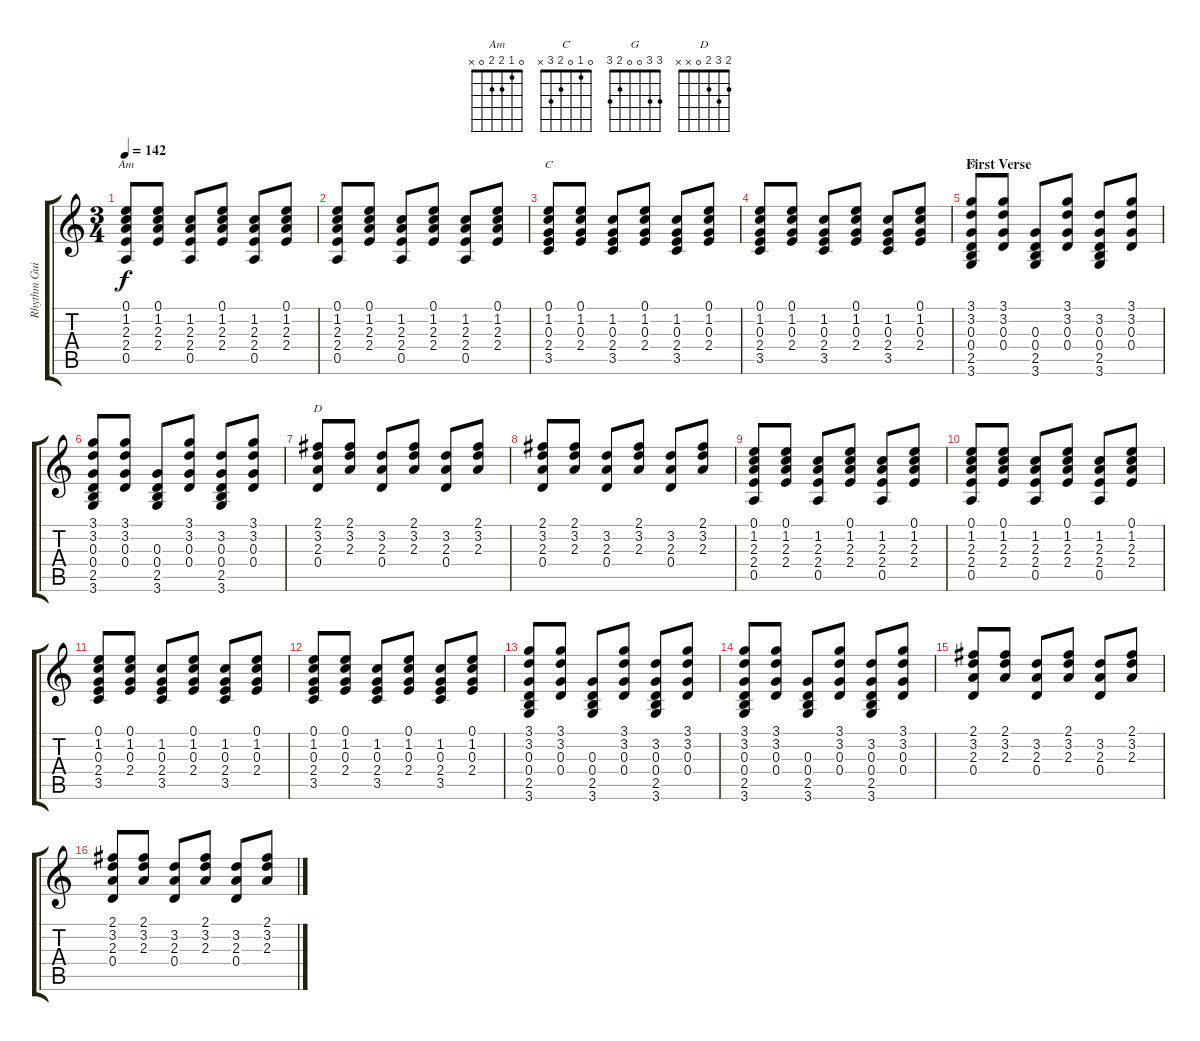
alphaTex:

\track ("Rhythm Guitar (no capo)" "Rhythm Gui") {instrument acousticguitarsteel}
\staff {score tabs}
\tuning (E4 B3 G3 D3 A2 E2) {hide}
\chord ("Am" 0 1 2 2 0 x)
\chord ("C" 0 1 0 2 3 x)
\chord ("G" 3 3 0 0 2 3)
\chord ("D" 2 3 2 0 x x)
\ts (3 4)
\tempo 142
\clef g2
\ks c
(0.1 1.2 2.3 2.4 0.5).8{ch "Am" dy f} (0.1 1.2 2.3 2.4).8 (1.2 2.3 2.4 0.5).8 (0.1 1.2 2.3 2.4).8 (1.2 2.3 2.4 0.5).8 (0.1 1.2 2.3 2.4).8 |
(0.1 1.2 2.3 2.4 0.5).8 (0.1 1.2 2.3 2.4).8 (1.2 2.3 2.4 0.5).8 (0.1 1.2 2.3 2.4).8 (1.2 2.3 2.4 0.5).8 (0.1 1.2 2.3 2.4).8 |
(0.1 1.2 0.3 2.4 3.5).8{ch "C"} (0.1 1.2 0.3 2.4).8 (1.2 0.3 2.4 3.5).8 (0.1 1.2 0.3 2.4).8 (1.2 0.3 2.4 3.5).8 (0.1 1.2 0.3 2.4).8 |
(0.1 1.2 0.3 2.4 3.5).8 (0.1 1.2 0.3 2.4).8 (1.2 0.3 2.4 3.5).8 (0.1 1.2 0.3 2.4).8 (1.2 0.3 2.4 3.5).8 (0.1 1.2 0.3 2.4).8 |
\section ("" "First Verse")
(3.1 3.2 0.3 0.4 2.5 3.6).8{ch "G"} (3.1 3.2 0.3 0.4).8 (0.3 0.4 2.5 3.6).8 (3.1 3.2 0.3 0.4).8 (3.2 0.3 0.4 2.5 3.6).8 (3.1 3.2 0.3 0.4).8 |
(3.1 3.2 0.3 0.4 2.5 3.6).8 (3.1 3.2 0.3 0.4).8 (0.3 0.4 2.5 3.6).8 (3.1 3.2 0.3 0.4).8 (3.2 0.3 0.4 2.5 3.6).8 (3.1 3.2 0.3 0.4).8 |
(2.1 3.2 2.3 0.4).8{ch "D"} (2.1 3.2 2.3).8 (3.2 2.3 0.4).8 (2.1 3.2 2.3).8 (3.2 2.3 0.4).8 (2.1 3.2 2.3).8 |
(2.1 3.2 2.3 0.4).8 (2.1 3.2 2.3).8 (3.2 2.3 0.4).8 (2.1 3.2 2.3).8 (3.2 2.3 0.4).8 (2.1 3.2 2.3).8 |
(0.1 1.2 2.3 2.4 0.5).8 (0.1 1.2 2.3 2.4).8 (1.2 2.3 2.4 0.5).8 (0.1 1.2 2.3 2.4).8 (1.2 2.3 2.4 0.5).8 (0.1 1.2 2.3 2.4).8 |
(0.1 1.2 2.3 2.4 0.5).8 (0.1 1.2 2.3 2.4).8 (1.2 2.3 2.4 0.5).8 (0.1 1.2 2.3 2.4).8 (1.2 2.3 2.4 0.5).8 (0.1 1.2 2.3 2.4).8 |
(0.1 1.2 0.3 2.4 3.5).8 (0.1 1.2 0.3 2.4).8 (1.2 0.3 2.4 3.5).8 (0.1 1.2 0.3 2.4).8 (1.2 0.3 2.4 3.5).8 (0.1 1.2 0.3 2.4).8 |
(0.1 1.2 0.3 2.4 3.5).8 (0.1 1.2 0.3 2.4).8 (1.2 0.3 2.4 3.5).8 (0.1 1.2 0.3 2.4).8 (1.2 0.3 2.4 3.5).8 (0.1 1.2 0.3 2.4).8 |
(3.1 3.2 0.3 0.4 2.5 3.6).8 (3.1 3.2 0.3 0.4).8 (0.3 0.4 2.5 3.6).8 (3.1 3.2 0.3 0.4).8 (3.2 0.3 0.4 2.5 3.6).8 (3.1 3.2 0.3 0.4).8 |
(3.1 3.2 0.3 0.4 2.5 3.6).8 (3.1 3.2 0.3 0.4).8 (0.3 0.4 2.5 3.6).8 (3.1 3.2 0.3 0.4).8 (3.2 0.3 0.4 2.5 3.6).8 (3.1 3.2 0.3 0.4).8 |
(2.1 3.2 2.3 0.4).8 (2.1 3.2 2.3).8 (3.2 2.3 0.4).8 (2.1 3.2 2.3).8 (3.2 2.3 0.4).8 (2.1 3.2 2.3).8 |
(2.1 3.2 2.3 0.4).8 (2.1 3.2 2.3).8 (3.2 2.3 0.4).8 (2.1 3.2 2.3).8 (3.2 2.3 0.4).8 (2.1 3.2 2.3).8
